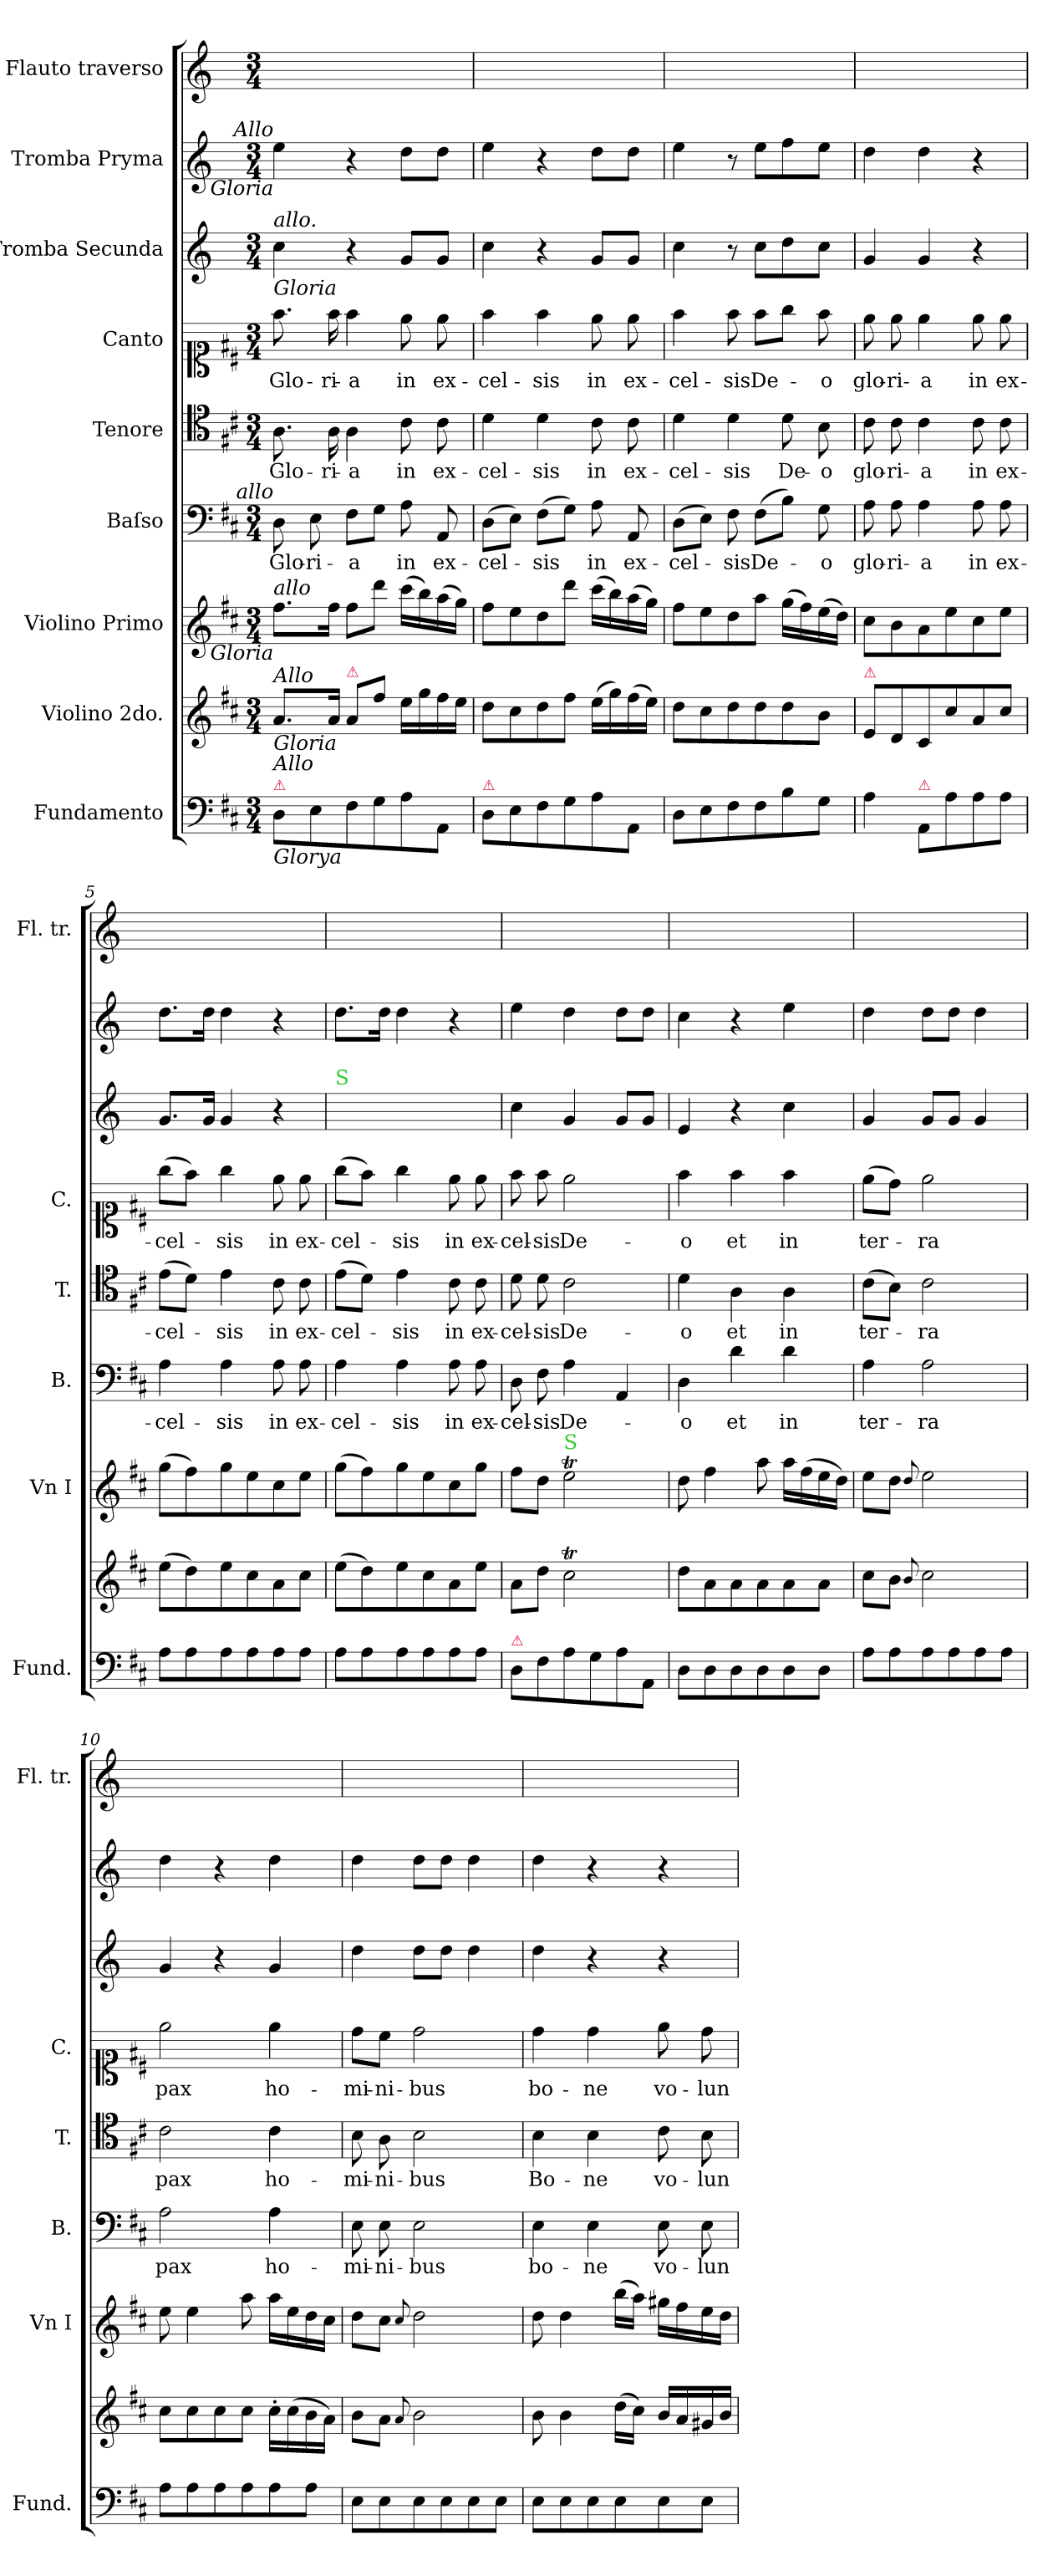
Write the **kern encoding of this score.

**kern	**kern	**kern	**kern	**text	**kern	**text	**kern	**text	**kern	**kern	**kern
*part9	*part8	*part7	*part6	*part6	*part5	*part5	*part4	*part4	*part3	*part2	*part1
*staff9	*staff8	*staff7	*staff6	*staff6	*staff5	*staff5	*staff4	*staff4	*staff3	*staff2	*staff1
*I"Fundamento	*I"Violino 2do.	*I"Violino Primo	*I"Baſso	*	*I"Tenore	*	*I"Canto	*	*I"Tromba Secunda	*I"Tromba Pryma	*I"Flauto traverso
*I'Fund.	*	*I'Vn I	*I'B.	*	*I'T.	*	*I'C.	*	*	*	*I'Fl. tr.
*clefF4	*clefG2	*clefG2	*clefF4	*	*clefC4	*	*clefC1	*	*clefG2	*clefG2	*clefG2
*	*	*	*	*	*	*	*	*	*ITrd-1c-2	*ITrd-1c-2	*
*k[f#c#]	*k[f#c#]	*k[f#c#]	*k[f#c#]	*	*k[f#c#]	*	*k[f#c#]	*	*k[f#c#]	*k[f#c#]	*k[]
*M3/4	*M3/4	*M3/4	*M3/4	*	*M3/4	*	*M3/4	*	*M3/4	*M3/4	*M3/4
=1	=1	=1	=1	=1	=1	=1	=1	=1	=1	=1	=1
!	!	!	!	!	!	!	!	!	!	!LO:TX:b:i:rj:t=Gloria	!
!	!	!	!	!	!	!	!	!	!	!LO:TX:a:i:rj:t=Allo	!
!	!	!	!	!	!	!	!	!	!LO:TX:b:i:t=Gloria	!	!
!	!	!	!	!	!	!	!	!	!LO:TX:a:i:t=allo.	!	!
!	!	!	!LO:TX:a:i:rj:t=allo	!	!	!	!	!	!	!	!
!	!	!LO:TX:b:i:rj:t=Gloria	!	!	!	!	!	!	!	!	!
!	!	!LO:TX:a:i:t=allo	!	!	!	!	!	!	!	!	!
!	!LO:TX:a:i:t=Allo	!	!	!	!	!	!	!	!	!	!
!	!LO:TX:b:i:t=Gloria	!	!	!	!	!	!	!	!	!	!
!LO:TX:a:color=crimson:t=⚠	!	!	!	!	!	!	!	!	!	!	!
!LO:TX:b:i:t=Glorya	!	!	!	!	!	!	!	!	!	!	!
!LO:TX:a:i:t=Allo	!	!	!	!	!	!	!	!	!	!	!
8D\L	8.a/L	8.ff#\L	8D\	Glo-	8.A\	Glo-	8.ff#\	Glo-	4dd\	4ff#\	2.ryy
8E\	.	.	8E\	-ri-	.	.	.	.	.	.	.
.	16a/Jk	16ff#\Jk	.	.	16A\	-ri-	16ff#\	-ri-	.	.	.
!	!LO:TX:a:color=crimson:t=⚠	!	!	!	!	!	!	!	!	!	!
8F#\	8a/L	8ff#\L	8F#\L	-a	4A\	-a	4ff#\	-a	4r	4r	.
8G\	8ff#\J	8ddd\J	8G\J	.	.	.	.	.	.	.	.
8A\	16ee\LL	(16ccc#\LL	8A\	in	8c#\	in	8ee\	in	8a/L	8ee\L	.
.	16gg\	16bb\)	.	.	.	.	.	.	.	.	.
8AA/J	16ff#\	(16aa\	8AA/	ex-	8c#\	ex-	8ee\	ex-	8a/J	8ee\J	.
.	16ee\JJ	16gg\JJ)	.	.	.	.	.	.	.	.	.
=2	=2	=2	=2	=2	=2	=2	=2	=2	=2	=2	=2
!LO:TX:a:color=crimson:t=⚠	!	!	!	!	!	!	!	!	!	!	!
8D\L	8dd\L	8ff#\L	(8D\L	-cel-	4d\	-cel-	4ff#\	-cel-	4dd\	4ff#\	2.ryy
8E\	8cc#\	8ee\	8E\J)	.	.	.	.	.	.	.	.
8F#\	8dd\	8dd\	(8F#\L	-sis	4d\	-sis	4ff#\	-sis	4r	4r	.
8G\	8ff#\J	8ddd\J	8G\J)	.	.	.	.	.	.	.	.
8A\	(16ee\LL	(16ccc#\LL	8A\	in	8c#\	in	8ee\	in	8a/L	8ee\L	.
.	16gg\)	16bb\)	.	.	.	.	.	.	.	.	.
8AA/J	(16ff#\	(16aa\	8AA/	ex-	8c#\	ex-	8ee\	ex-	8a/J	8ee\J	.
.	16ee\JJ)	16gg\JJ)	.	.	.	.	.	.	.	.	.
=3	=3	=3	=3	=3	=3	=3	=3	=3	=3	=3	=3
8D\L	8dd\L	8ff#\L	(8D\L	-cel-	4d\	-cel-	4ff#\	-cel-	4dd\	4ff#\	2.ryy
8E\	8cc#\	8ee\	8E\J)	.	.	.	.	.	.	.	.
8F#\	8dd\	8dd\	8F#\	-sis	4d\	-sis	8ff#\	-sis	8r	8r	.
8F#\	8dd\	8aa\J	(8F#\L	De-	.	.	8ff#\L	De-	8dd\L	8ff#\L	.
8B\	8dd\	(16gg\LL	8B\J)	.	8d\	De-	8gg\J	.	8ee\	8gg\	.
.	.	16ff#\)	.	.	.	.	.	.	.	.	.
8G\J	8b\J	(16ee\	8G\	-o	8B\	-o	8ff#\	-o	8dd\J	8ff#\J	.
.	.	16dd\JJ)	.	.	.	.	.	.	.	.	.
=4	=4	=4	=4	=4	=4	=4	=4	=4	=4	=4	=4
!	!LO:TX:a:color=crimson:t=⚠	!	!	!	!	!	!	!	!	!	!
4A\	8e/L	8cc#\L	8A\	glo-	8c#\	glo-	8ee\	glo-	4a/	4ee\	2.ryy
.	8d/	8b\	8A\	-ri-	8c#\	-ri-	8ee\	-ri-	.	.	.
!LO:TX:a:color=crimson:t=⚠	!	!	!	!	!	!	!	!	!	!	!
8AA/L	8c#/	8a\	4A\	-a	4c#\	-a	4ee\	-a	4a/	4ee\	.
8A\	8cc#\	8ee\	.	.	.	.	.	.	.	.	.
8A\	8a\	8cc#\	8A\	in	8c#\	in	8ee\	in	4r	4r	.
8A\J	8cc#\J	8ee\J	8A\	ex-	8c#\	ex-	8ee\	ex-	.	.	.
=5	=5	=5	=5	=5	=5	=5	=5	=5	=5	=5	=5
8A\L	(8ee\L	(8gg\L	4A\	-cel-	(8e\L	-cel-	(8gg\L	-cel-	8.a/L	8.ee\L	2.ryy
8A\	8dd\)	8ff#\)	.	.	8d\J)	.	8ff#\J)	.	.	.	.
.	.	.	.	.	.	.	.	.	16a/Jk	16ee\Jk	.
8A\	8ee\	8gg\	4A\	-sis	4e\	-sis	4gg\	-sis	4a/	4ee\	.
8A\	8cc#\	8ee\	.	.	.	.	.	.	.	.	.
8A\	8a\	8cc#\	8A\	in	8c#\	in	8ee\	in	4r	4r	.
8A\J	8cc#\J	8ee\J	8A\	ex-	8c#\	ex-	8ee\	ex-	.	.	.
=6	=6	=6	=6	=6	=6	=6	=6	=6	=6	=6	=6
!	!	!	!	!	!	!	!	!	!LO:TX:a:color=limegreen:t=S	!	!
8A\L	(8ee\L	(8gg\L	4A\	-cel-	(8e\L	-cel-	(8gg\L	-cel-	8.a/Lyy	8.ee\L	2.ryy
8A\	8dd\)	8ff#\)	.	.	8d\J)	.	8ff#\J)	.	.	.	.
.	.	.	.	.	.	.	.	.	16a/Jkyy	16ee\Jk	.
8A\	8ee\	8gg\	4A\	-sis	4e\	-sis	4gg\	-sis	4a/yy	4ee\	.
8A\	8cc#\	8ee\	.	.	.	.	.	.	.	.	.
8A\	8a\	8cc#\	8A\	in	8c#\	in	8ee\	in	4ryy	4r	.
8A\J	8ee\J	8gg\J	8A\	ex-	8c#\	ex-	8ee\	ex-	.	.	.
=7	=7	=7	=7	=7	=7	=7	=7	=7	=7	=7	=7
!LO:TX:a:color=crimson:t=⚠	!	!	!	!	!	!	!	!	!	!	!
8D\L	8a\L	8ff#\L	8D\	-cel-	8d\	-cel-	8ff#\	-cel-	4dd\	4ff#\	2.ryy
8F#\	8dd\J	8dd\J	8F#\	-sis	8d\	-sis	8ff#\	-sis	.	.	.
!	!	!LO:TX:a:color=limegreen:t=S	!	!	!	!	!	!	!	!	!
8A\	2cc#t\	2eeT\	4A\	De-	2c#\	De-	2ee\	De-	4a/	4ee\	.
8G\	.	.	.	.	.	.	.	.	.	.	.
8A\	.	.	4AA/	.	.	.	.	.	8a/L	8ee\L	.
8AA/J	.	.	.	.	.	.	.	.	8a/J	8ee\J	.
=8	=8	=8	=8	=8	=8	=8	=8	=8	=8	=8	=8
8D\L	8dd\L	8dd\	4D\	-o	4d\	-o	4ff#\	-o	4f#/	4dd\	2.ryy
8D\	8a\	4ff#\	.	.	.	.	.	.	.	.	.
8D\	8a\	.	4d\	et	4A\	et	4ff#\	et	4r	4r	.
8D\	8a\	8aa\	.	.	.	.	.	.	.	.	.
8D\	8a\	16aa\LL	4d\	in	4A\	in	4ff#\	in	4dd\	4ff#\	.
.	.	(16ff#\	.	.	.	.	.	.	.	.	.
8D\J	8a\J	16ee\	.	.	.	.	.	.	.	.	.
.	.	16dd\JJ)	.	.	.	.	.	.	.	.	.
=9	=9	=9	=9	=9	=9	=9	=9	=9	=9	=9	=9
8A\L	8cc#\L	8ee\L	4A\	ter-	(8c#\L	ter-	(8ee\L	ter-	4a/	4ee\	2.ryy
8A\	8b\J	8dd\J	.	.	8B\J)	.	8dd\J)	.	.	.	.
.	8qqb/	8qqdd/	.	.	.	.	.	.	.	.	.
8A\	2cc#\	2ee\	2A\	-ra	2c#\	-ra	2ee\	-ra	8a/L	8ee\L	.
8A\	.	.	.	.	.	.	.	.	8a/J	8ee\J	.
8A\	.	.	.	.	.	.	.	.	4a/	4ee\	.
8A\J	.	.	.	.	.	.	.	.	.	.	.
=10	=10	=10	=10	=10	=10	=10	=10	=10	=10	=10	=10
8A\L	8cc#\L	8ee\	2A\	pax	2c#\	pax	2ee\	pax	4a/	4ee\	2.ryy
8A\	8cc#\	4ee\	.	.	.	.	.	.	.	.	.
8A\	8cc#\	.	.	.	.	.	.	.	4r	4r	.
8A\	8cc#\J	8aa\	.	.	.	.	.	.	.	.	.
8A\	16cc#'\LL	16aa\LL	4A\	ho-	4c#\	ho-	4ee\	ho-	4a/	4ee\	.
.	(16cc#\	16ee\	.	.	.	.	.	.	.	.	.
8A\J	16b\	16dd\	.	.	.	.	.	.	.	.	.
.	16a\JJ)	16cc#\JJ	.	.	.	.	.	.	.	.	.
=11	=11	=11	=11	=11	=11	=11	=11	=11	=11	=11	=11
8E\L	8b\L	8dd\L	8E\	-mi-	8B\	-mi-	8dd\L	-mi-	4ee\	4ee\	2.ryy
8E\	8a\J	8cc#\J	8E\	-ni-	8A\	-ni-	8cc#\J	-ni-	.	.	.
.	8qqa/	8qqcc#/	.	.	.	.	.	.	.	.	.
8E\	2b\	2dd\	2E\	-bus	2B\	-bus	2dd\	-bus	8ee\L	8ee\L	.
8E\	.	.	.	.	.	.	.	.	8ee\J	8ee\J	.
8E\	.	.	.	.	.	.	.	.	4ee\	4ee\	.
8E\J	.	.	.	.	.	.	.	.	.	.	.
=12	=12	=12	=12	=12	=12	=12	=12	=12	=12	=12	=12
8E\L	8b\	8dd\	4E\	bo-	4B\	Bo-	4dd\	bo-	4ee\	4ee\	2.ryy
8E\	4b\	4dd\	.	.	.	.	.	.	.	.	.
8E\	.	.	4E\	-ne	4B\	-ne	4dd\	-ne	4r	4r	.
8E\	(16dd\LL	(16bb\LL	.	.	.	.	.	.	.	.	.
.	16cc#\JJ)	16aa\JJ)	.	.	.	.	.	.	.	.	.
8E\	16b/LL	16gg#X\LL	8E\	vo-	8c#\	vo-	8ee\	vo-	4r	4r	.
.	16a/	16ff#\	.	.	.	.	.	.	.	.	.
8E\J	16g#X/	16ee\	8E\	-lun-	8B\	-lun-	8dd\	-lun-	.	.	.
.	16b/JJ	16dd\JJ	.	.	.	.	.	.	.	.	.
=	=	=	=	=	=	=	=	=	=	=	=
*-	*-	*-	*-	*-	*-	*-	*-	*-	*-	*-	*-
